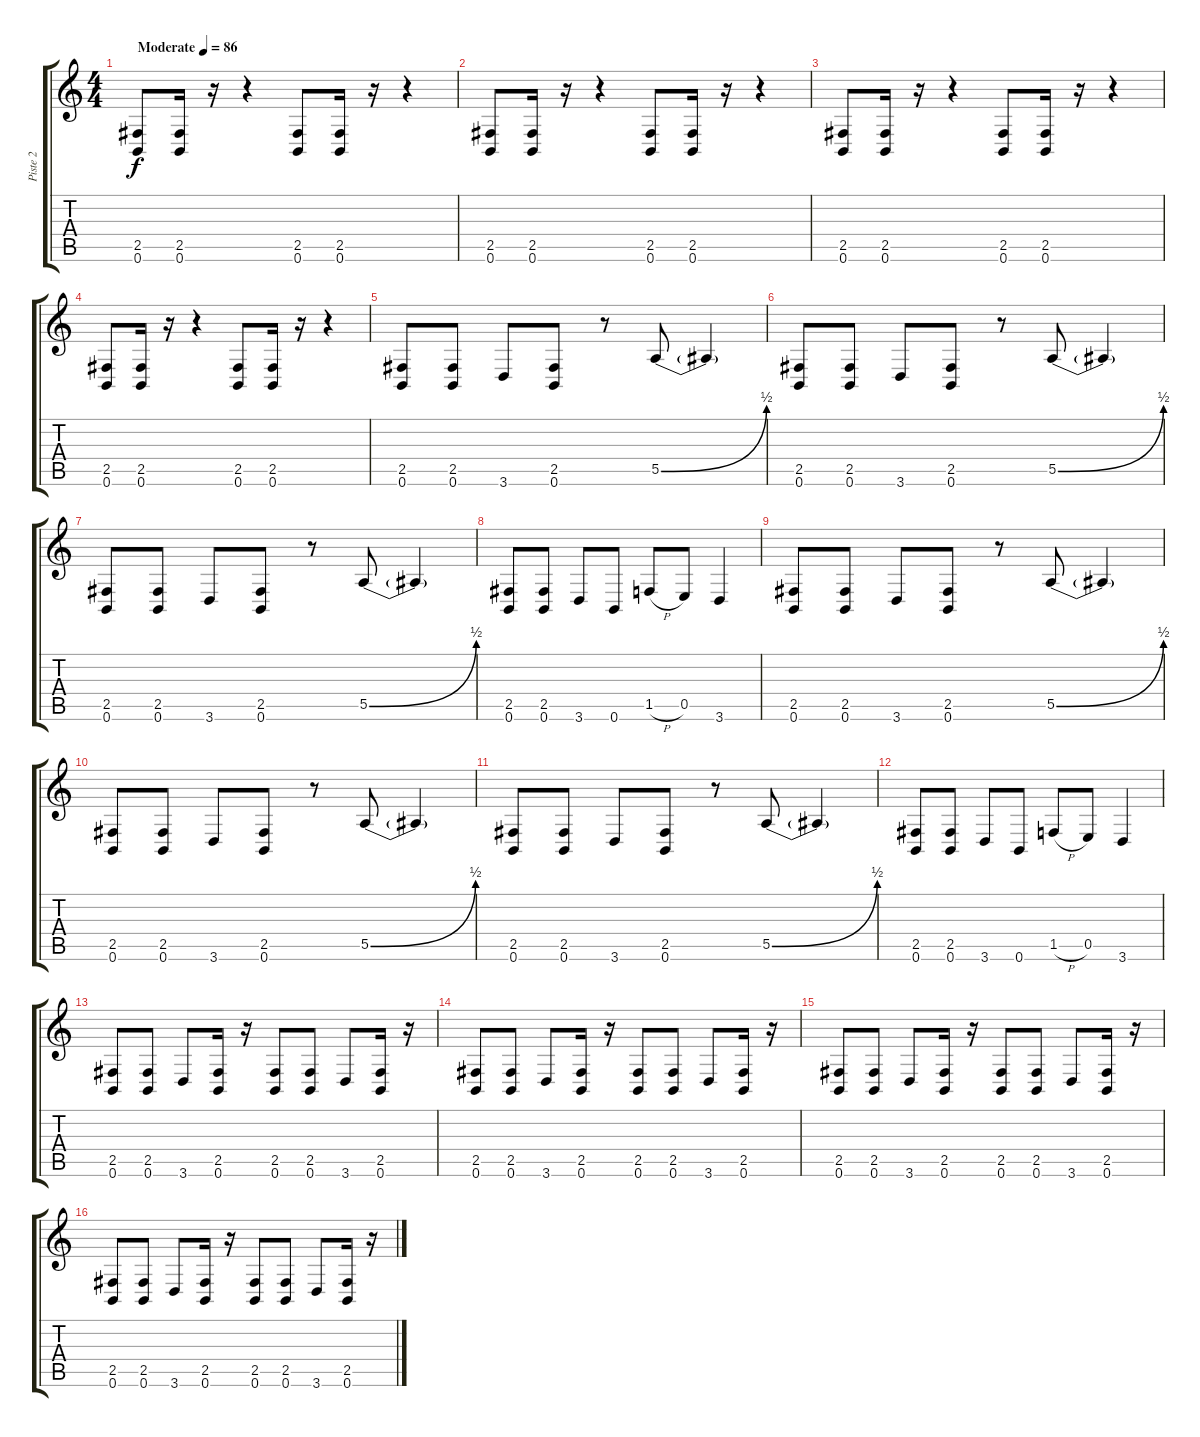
\track ("Piste 2" "Piste 2") {instrument overdrivenguitar}
\staff {score tabs}
\tuning (B3 Gb3 D3 A2 E2 B1) {hide}
\ts (4 4)
\tempo (86 "Moderate")
\clef g2
\ks c
(2.5 0.6).8{dy f instrument overdrivenguitar} (2.5 0.6).16 r.16 r.4 (2.5 0.6).8 (2.5 0.6).16 r.16 r.4 |
(2.5 0.6).8 (2.5 0.6).16 r.16 r.4 (2.5 0.6).8 (2.5 0.6).16 r.16 r.4 |
(2.5 0.6).8 (2.5 0.6).16 r.16 r.4 (2.5 0.6).8 (2.5 0.6).16 r.16 r.4 |
(2.5 0.6).8 (2.5 0.6).16 r.16 r.4 (2.5 0.6).8 (2.5 0.6).16 r.16 r.4 |
(2.5 0.6).8 (2.5 0.6).8 3.6.8 (2.5 0.6).8 r.8 5.5{be (bend 0 0 60 2)}.8 5.5{t}.4 |
(2.5 0.6).8 (2.5 0.6).8 3.6.8 (2.5 0.6).8 r.8 5.5{be (bend 0 0 60 2)}.8 5.5{t}.4 |
(2.5 0.6).8 (2.5 0.6).8 3.6.8 (2.5 0.6).8 r.8 5.5{be (bend 0 0 60 2)}.8 5.5{t}.4 |
(2.5 0.6).8 (2.5 0.6).8 3.6.8 0.6.8 1.5{h}.8 0.5.8 3.6.4 |
(2.5 0.6).8 (2.5 0.6).8 3.6.8 (2.5 0.6).8 r.8 5.5{be (bend 0 0 60 2)}.8 5.5{t}.4 |
(2.5 0.6).8 (2.5 0.6).8 3.6.8 (2.5 0.6).8 r.8 5.5{be (bend 0 0 60 2)}.8 5.5{t}.4 |
(2.5 0.6).8 (2.5 0.6).8 3.6.8 (2.5 0.6).8 r.8 5.5{be (bend 0 0 60 2)}.8 5.5{t}.4 |
(2.5 0.6).8 (2.5 0.6).8 3.6.8 0.6.8 1.5{h}.8 0.5.8 3.6.4 |
(2.5 0.6).8 (2.5 0.6).8 3.6.8 (2.5 0.6).16 r.16 (2.5 0.6).8 (2.5 0.6).8 3.6.8 (2.5 0.6).16 r.16 |
(2.5 0.6).8 (2.5 0.6).8 3.6.8 (2.5 0.6).16 r.16 (2.5 0.6).8 (2.5 0.6).8 3.6.8 (2.5 0.6).16 r.16 |
(2.5 0.6).8 (2.5 0.6).8 3.6.8 (2.5 0.6).16 r.16 (2.5 0.6).8 (2.5 0.6).8 3.6.8 (2.5 0.6).16 r.16 |
(2.5 0.6).8 (2.5 0.6).8 3.6.8 (2.5 0.6).16 r.16 (2.5 0.6).8 (2.5 0.6).8 3.6.8 (2.5 0.6).16 r.16
